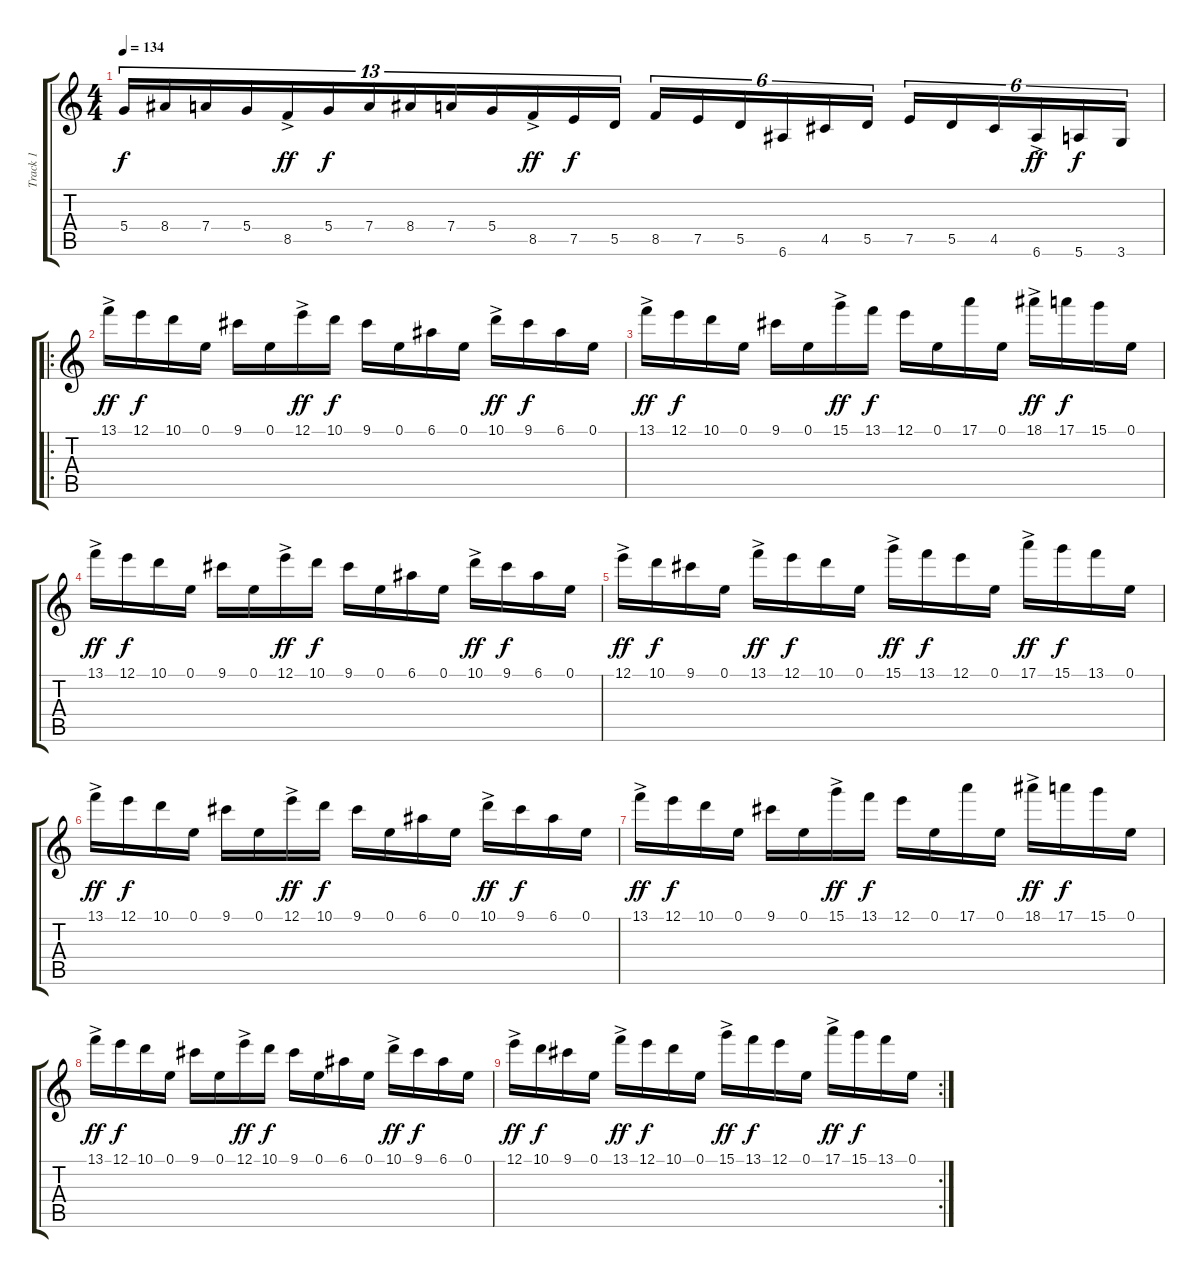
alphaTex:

\track ("Track 1" "Track 1") {instrument distortionguitar}
\staff {score tabs}
\tuning (E4 B3 G3 D3 A2 E2) {hide}
\ts (4 4)
\tempo 134
\clef g2
\ks c
5.4.16{tu (13 8) dy f} 8.4.16{tu (13 8)} 7.4.16{tu (13 8)} 5.4.16{tu (13 8)} 8.5{ac}.16{tu (13 8) dy ff} 5.4.16{tu (13 8) dy f} 7.4.16{tu (13 8)} 8.4.16{tu (13 8)} 7.4.16{tu (13 8)} 5.4.16{tu (13 8)} 8.5{ac}.16{tu (13 8) dy ff} 7.5.16{tu (13 8) dy f} 5.5.16{tu (13 8)} 8.5.16{tu (6 4)} 7.5.16{tu (6 4)} 5.5.16{tu (6 4)} 6.6.16{tu (6 4)} 4.5.16{tu (6 4)} 5.5.16{tu (6 4)} 7.5.16{tu (6 4)} 5.5.16{tu (6 4)} 4.5.16{tu (6 4)} 6.6{ac}.16{tu (6 4) dy ff} 5.6.16{tu (6 4) dy f} 3.6.16{tu (6 4)} |
\ro
13.1{ac}.16{dy ff} 12.1.16{dy f} 10.1.16 0.1.16 9.1.16 0.1.16 12.1{ac}.16{dy ff} 10.1.16{dy f} 9.1.16 0.1.16 6.1.16 0.1.16 10.1{ac}.16{dy ff} 9.1.16{dy f} 6.1.16 0.1.16 |
13.1{ac}.16{dy ff} 12.1.16{dy f} 10.1.16 0.1.16 9.1.16 0.1.16 15.1{ac}.16{dy ff} 13.1.16{dy f} 12.1.16 0.1.16 17.1.16 0.1.16 18.1{ac}.16{dy ff} 17.1.16{dy f} 15.1.16 0.1.16 |
13.1{ac}.16{dy ff} 12.1.16{dy f} 10.1.16 0.1.16 9.1.16 0.1.16 12.1{ac}.16{dy ff} 10.1.16{dy f} 9.1.16 0.1.16 6.1.16 0.1.16 10.1{ac}.16{dy ff} 9.1.16{dy f} 6.1.16 0.1.16 |
12.1{ac}.16{dy ff} 10.1.16{dy f} 9.1.16 0.1.16 13.1{ac}.16{dy ff} 12.1.16{dy f} 10.1.16 0.1.16 15.1{ac}.16{dy ff} 13.1.16{dy f} 12.1.16 0.1.16 17.1{ac}.16{dy ff} 15.1.16{dy f} 13.1.16 0.1.16 |
13.1{ac}.16{dy ff} 12.1.16{dy f} 10.1.16 0.1.16 9.1.16 0.1.16 12.1{ac}.16{dy ff} 10.1.16{dy f} 9.1.16 0.1.16 6.1.16 0.1.16 10.1{ac}.16{dy ff} 9.1.16{dy f} 6.1.16 0.1.16 |
13.1{ac}.16{dy ff} 12.1.16{dy f} 10.1.16 0.1.16 9.1.16 0.1.16 15.1{ac}.16{dy ff} 13.1.16{dy f} 12.1.16 0.1.16 17.1.16 0.1.16 18.1{ac}.16{dy ff} 17.1.16{dy f} 15.1.16 0.1.16 |
13.1{ac}.16{dy ff} 12.1.16{dy f} 10.1.16 0.1.16 9.1.16 0.1.16 12.1{ac}.16{dy ff} 10.1.16{dy f} 9.1.16 0.1.16 6.1.16 0.1.16 10.1{ac}.16{dy ff} 9.1.16{dy f} 6.1.16 0.1.16 |
\rc 2
12.1{ac}.16{dy ff} 10.1.16{dy f} 9.1.16 0.1.16 13.1{ac}.16{dy ff} 12.1.16{dy f} 10.1.16 0.1.16 15.1{ac}.16{dy ff} 13.1.16{dy f} 12.1.16 0.1.16 17.1{ac}.16{dy ff} 15.1.16{dy f} 13.1.16 0.1.16
